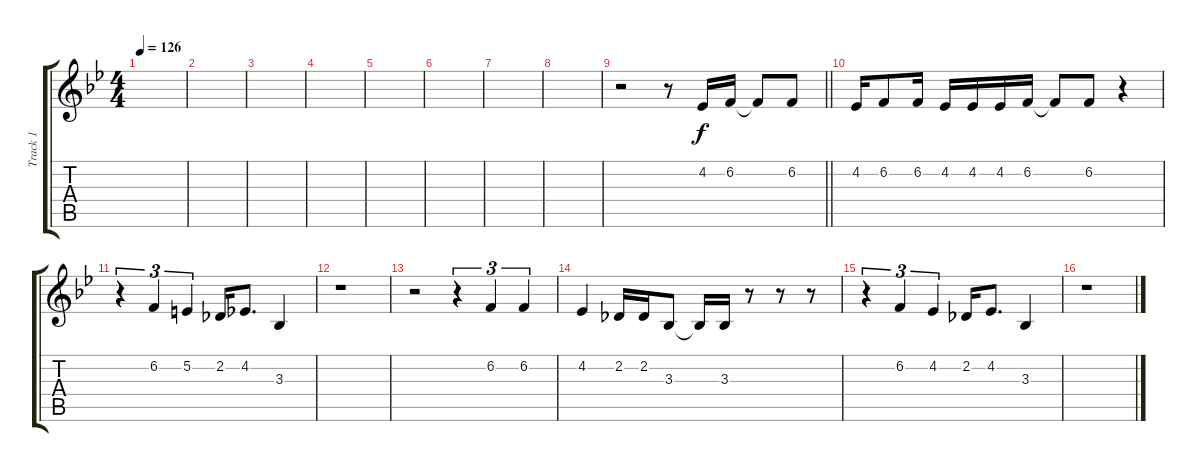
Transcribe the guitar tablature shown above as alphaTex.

\track ("Track 1" "Track 1") {instrument tenorsax}
\staff {score tabs}
\tuning (E4 B3 G3 D3 A2 E2) {hide}
\ts (4 4)
\tempo 126
\clef g2
\ks bb
|
|
|
|
|
|
|
|
\barLineRight lightlight
r.2 r.8 4.2.16 6.2.16 6.2{t}.8 6.2.8 |
4.2.16 6.2.8 6.2.16 4.2.16 4.2.16 4.2.16 6.2.16 6.2{t}.8 6.2.8 r.4 |
r.4{tu (3 2)} 6.2.4{tu (3 2)} 5.2.4{tu (3 2)} 2.2.16 4.2.8{d} 3.3.4 |
r.1 |
r.2 r.4{tu (3 2)} 6.2.4{tu (3 2)} 6.2.4{tu (3 2)} |
4.2.4 2.2.16 2.2.16 3.3.8 3.3{t}.16 3.3.16 r.8 r.8 r.8 |
r.4{tu (3 2)} 6.2.4{tu (3 2)} 4.2.4{tu (3 2)} 2.2.16 4.2.8{d} 3.3.4 |
r.1
